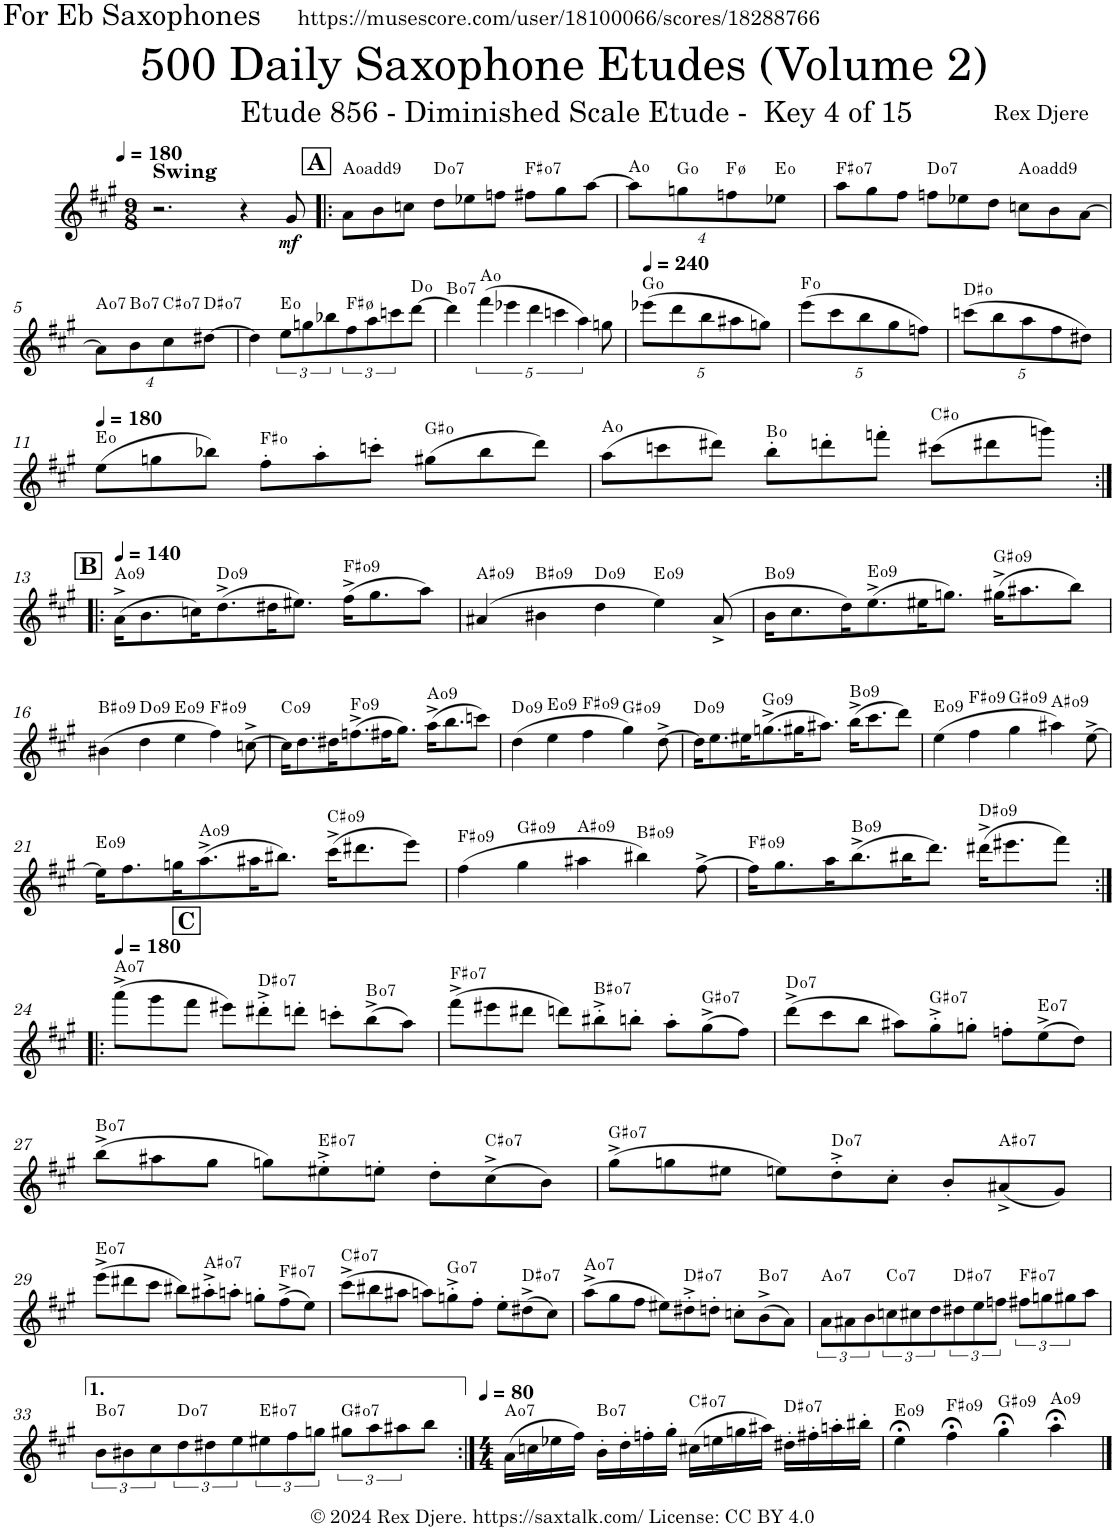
**kern	**dynam	**harte
*part1	*part1	*part1
*staff1	*staff1	*
*I"Alto Saxophone	*	*
*I'A. Sax.	*	*
*clefG2	*	*
*Trd5c9	*	*
*k[f#c#g#]	*	*
*M9/8	*	*
*MM180	*	*
=1	=1	=1
!LO:TX:a:B:t=Swing	!	!
2.r	.	.
4r	.	.
!	!LO:DY:b	!
8g#/	mf	.
!!LO:REH:place=s1:a:B:cj:fs=14:t=A
=2!|:	=2!|:	=2!|:
8a\L	.	A:dim(9)
8b\	.	.
8ccn\J	.	.
!	!	!LO:H:kt=7
8dd\L	.	D:dim7
8ee-X\	.	.
8ffn\J	.	.
!	!	!LO:H:kt=7
8ff#X\L	.	F#:dim7
8gg#\	.	.
[8aa\J	.	.
=3	=3	=3
*Xbrackettup	*	*
32%9aa\L]	.	A:dim
32%9ggn\	.	G:dim
32%9ffn\	.	F:hdim7
32%9ee-X\J	.	E:dim
=4	=4	=4
!	!	!LO:H:kt=7
8aa\L	.	F#:dim7
8gg#\	.	.
8ff#\J	.	.
!	!	!LO:H:kt=7
8ffn\L	.	D:dim7
8ee-X\	.	.
8dd\J	.	.
8ccn\L	.	A:dim(9)
8b\	.	.
[8a\J	.	.
!!LO:LB:g=z
=5	=5	=5
!	!	!LO:H:kt=7
32%9a\L]	.	A:dim7
!	!	!LO:H:kt=7
32%9b\	.	B:dim7
!	!	!LO:H:kt=7
32%9cc#\	.	C#:dim7
!	!	!LO:H:kt=7
[32%9dd#X\J	.	D#:dim7
=6	=6	=6
4dd#\]	.	.
8ee\L	.	E:dim
8ggn\	.	.
8bb-X\	.	.
8ff#\	.	F#:hdim7
8aa\	.	.
8cccn\	.	.
[8ddd\J	.	D:dim
=7	=7	=7
!	!	!LO:H:kt=7
4ddd\]	.	B:dim7
*brackettup	*	*
(20%3fff#\	.	A:dim
20%3eee-X\	.	.
20%3ddd\	.	.
20%3cccn\	.	.
20%3aa\)	.	.
8ggn\	.	.
=8	=8	=8
*Xbrackettup	*	*
*MM240	*	*
(40%9eee-X\L	.	G:dim
40%9ddd\	.	.
40%9bb\	.	.
40%9aa#X\	.	.
40%9ggn\J)	.	.
=9	=9	=9
(40%9eee\L	.	F:dim
40%9ccc#\	.	.
40%9bb\	.	.
40%9gg#\	.	.
40%9ffn\J)	.	.
=10	=10	=10
(40%9cccn\L	.	D#:dim
40%9bb\	.	.
40%9aa\	.	.
40%9ff#\	.	.
40%9dd#X\J)	.	.
!!LO:LB:g=z
=11	=11	=11
*MM180	*	*
(8ee\L	.	E:dim
8ggn\	.	.
8bb-X\J)	.	.
8ff#'\L	.	F#:dim
8aa'\	.	.
8cccn'\J	.	.
(8gg#X\L	.	G#:dim
8bb-\	.	.
8ddd\J)	.	.
=12	=12	=12
(8aa\L	.	A:dim
8cccn\	.	.
8ddd#X\J)	.	.
8bb'\L	.	B:dim
8dddn'\	.	.
8fffn'\J	.	.
(8ccc#X\L	.	C#:dim
8ddd#X\	.	.
8gggn\J)	.	.
!!LO:LB:g=z
=13:|!|:	=13:|!|:	=13:|!|:
!!LO:REH:place=s1:a:B:cj:fs=14:t=B
*MM140	*	*
!	!	!LO:H:kt=7
(16a^\KL	.	A:dim7(9)
8.b\	.	.
16ccn\K)	.	.
!	!	!LO:H:kt=7
(8.dd^\	.	D:dim7(9)
16dd#X\K	.	.
8.ee#X\J)	.	.
!	!	!LO:H:kt=7
(16ff#^\KL	.	F#:dim7(9)
8.gg#\	.	.
8aa\J)	.	.
=14	=14	=14
!	!	!LO:H:kt=7
(4a#X/	.	A#:dim7(9)
!	!	!LO:H:kt=7
4b#X\	.	B#:dim7(9)
!	!	!LO:H:kt=7
4dd\	.	D:dim7(9)
!	!	!LO:H:kt=7
4ee\)	.	E:dim7(9)
(8a#^/	.	.
=15	=15	=15
!	!	!LO:H:kt=7
16b\KL	.	B:dim7(9)
8.cc#\	.	.
16dd\K)	.	.
!	!	!LO:H:kt=7
(8.ee^\	.	E:dim7(9)
16ee#X\K	.	.
8.ggn\J)	.	.
!	!	!LO:H:kt=7
(16gg#X^\KL	.	G#:dim7(9)
8.aa#X\	.	.
8bb\J)	.	.
!!LO:LB:g=z
=16	=16	=16
!	!	!LO:H:kt=7
(4b#X\	.	B#:dim7(9)
!	!	!LO:H:kt=7
4dd\	.	D:dim7(9)
!	!	!LO:H:kt=7
4ee\	.	E:dim7(9)
!	!	!LO:H:kt=7
4ff#\)	.	F#:dim7(9)
[8ccn^\	.	.
=17	=17	=17
!	!	!LO:H:kt=7
16cc\KL]	.	C:dim7(9)
8.dd\	.	.
16dd#X\K	.	.
!	!	!LO:H:kt=7
(8.ffn^\	.	F:dim7(9)
16ff#X\K	.	.
8.gg#\J)	.	.
!	!	!LO:H:kt=7
(16aa^\KL	.	A:dim7(9)
8.bb\	.	.
8cccn\J)	.	.
=18	=18	=18
!	!	!LO:H:kt=7
(4dd\	.	D:dim7(9)
!	!	!LO:H:kt=7
4ee\	.	E:dim7(9)
!	!	!LO:H:kt=7
4ff#\	.	F#:dim7(9)
!	!	!LO:H:kt=7
4gg#\)	.	G#:dim7(9)
[8dd^\	.	.
=19	=19	=19
!	!	!LO:H:kt=7
16dd\KL]	.	D:dim7(9)
8.ee\	.	.
16ee#X\K	.	.
!	!	!LO:H:kt=7
(8.ggn^\	.	G:dim7(9)
16gg#X\K	.	.
8.aa#X\J)	.	.
!	!	!LO:H:kt=7
(16bb^\KL	.	B:dim7(9)
8.ccc#\	.	.
8ddd\J)	.	.
=20	=20	=20
!	!	!LO:H:kt=7
(4ee\	.	E:dim7(9)
!	!	!LO:H:kt=7
4ff#\	.	F#:dim7(9)
!	!	!LO:H:kt=7
4gg#\	.	G#:dim7(9)
!	!	!LO:H:kt=7
4aa#X\)	.	A#:dim7(9)
[8ee^\	.	.
!!LO:LB:g=z
=21	=21	=21
!	!	!LO:H:kt=7
16ee\KL]	.	E:dim7(9)
8.ff#\	.	.
16ggn\K	.	.
!	!	!LO:H:kt=7
(8.aa^\	.	A:dim7(9)
16aa#X\K	.	.
8.bb#X\J)	.	.
!	!	!LO:H:kt=7
(16ccc#^\KL	.	C#:dim7(9)
8.ddd#X\	.	.
8eee\J)	.	.
=22	=22	=22
!	!	!LO:H:kt=7
(4ff#\	.	F#:dim7(9)
!	!	!LO:H:kt=7
4gg#\	.	G#:dim7(9)
!	!	!LO:H:kt=7
4aa#X\	.	A#:dim7(9)
!	!	!LO:H:kt=7
4bb#X\)	.	B#:dim7(9)
[8ff#^\	.	.
=23	=23	=23
!	!	!LO:H:kt=7
16ff#\KL]	.	F#:dim7(9)
8.gg#\	.	.
16aa\K	.	.
!	!	!LO:H:kt=7
(8.bb^\	.	B:dim7(9)
16bb#X\K	.	.
8.ddd\J)	.	.
!	!	!LO:H:kt=7
(16ddd#X^\KL	.	D#:dim7(9)
8.eee#X\	.	.
8fff#\J)	.	.
!!LO:LB:g=z
=24:|!|:	=24:|!|:	=24:|!|:
!!LO:REH:place=s1:a:B:cj:fs=14:t=C:qo=1
*MM180	*	*
!	!	!LO:H:kt=7
(8aaa^\L	.	A:dim7
8ggg#\	.	.
8fff#\J	.	.
8eee#X\L)	.	.
!	!	!LO:H:kt=7
8ddd#X'^\	.	D#:dim7
8dddn'\J	.	.
8cccn'\L	.	.
!	!	!LO:H:kt=7
(8bb^\	.	B:dim7
8aa\J)	.	.
=25	=25	=25
!	!	!LO:H:kt=7
(8fff#^\L	.	F#:dim7
8eee#X\	.	.
8ddd#X\J	.	.
8dddn\L)	.	.
!	!	!LO:H:kt=7
8bb#X'^\	.	B#:dim7
8bbn'\J	.	.
8aa'\L	.	.
!	!	!LO:H:kt=7
(8gg#^\	.	G#:dim7
8ff#\J)	.	.
=26	=26	=26
!	!	!LO:H:kt=7
(8ddd^\L	.	D:dim7
8ccc#\	.	.
8bb\J	.	.
8aa#X\L)	.	.
!	!	!LO:H:kt=7
8gg#'^\	.	G#:dim7
8ggn'\J	.	.
8ffn'\L	.	.
!	!	!LO:H:kt=7
(8ee^\	.	E:dim7
8dd\J)	.	.
!!LO:LB:g=z
=27	=27	=27
!	!	!LO:H:kt=7
(8bb^\L	.	B:dim7
8aa#X\	.	.
8gg#\J	.	.
8ggn\L)	.	.
!	!	!LO:H:kt=7
8ee#X'^\	.	E#:dim7
8een'\J	.	.
8dd'\L	.	.
!	!	!LO:H:kt=7
(8cc#^\	.	C#:dim7
8b\J)	.	.
=28	=28	=28
!	!	!LO:H:kt=7
(8gg#^\L	.	G#:dim7
8ggn\	.	.
8ee#X\J	.	.
8een\L)	.	.
!	!	!LO:H:kt=7
8dd'^\	.	D:dim7
8cc#'\J	.	.
8b'/L	.	.
!	!	!LO:H:kt=7
(8a#X^/	.	A#:dim7
8g#/J)	.	.
!!LO:LB:g=z
=29	=29	=29
!	!	!LO:H:kt=7
(8eee^\L	.	E:dim7
8ddd#X\	.	.
8ccc#\J	.	.
8bb#X\L)	.	.
!	!	!LO:H:kt=7
8aa#X'^\	.	A#:dim7
8aan'\J	.	.
8ggn'\L	.	.
!	!	!LO:H:kt=7
(8ff#^\	.	F#:dim7
8ee\J)	.	.
=30	=30	=30
!	!	!LO:H:kt=7
(8ccc#^\L	.	C#:dim7
8bb#X\	.	.
8aa#X\J	.	.
8aan\L)	.	.
!	!	!LO:H:kt=7
8ggn'^\	.	G:dim7
8ff#'\J	.	.
8ee'\L	.	.
!	!	!LO:H:kt=7
(8dd#X^\	.	D#:dim7
8cc#\J)	.	.
=31	=31	=31
!	!	!LO:H:kt=7
(8aa^\L	.	A:dim7
8gg#\	.	.
8ff#\J	.	.
8ee#X\L)	.	.
!	!	!LO:H:kt=7
8dd#X'^\	.	D#:dim7
8ddn'\J	.	.
8ccn'\L	.	.
!	!	!LO:H:kt=7
(8b^\	.	B:dim7
8a\J)	.	.
=32	=32	=32
*brackettup	*	*
!	!	!LO:H:kt=7
12a\L	.	A:dim7
12a#X\	.	.
12b\	.	.
!	!	!LO:H:kt=7
12ccn\	.	C:dim7
12cc#X\	.	.
12dd\	.	.
!	!	!LO:H:kt=7
12dd#X\	.	D#:dim7
12ee\	.	.
12ffn\J	.	.
!	!	!LO:H:kt=7
12ff#X\L	.	F#:dim7
12ggn\	.	.
12gg#X\	.	.
8aa\J	.	.
!!LO:LB:g=z
=33	=33	=33
!	!	!LO:H:kt=7
12b\L	.	B:dim7
12b#X\	.	.
12cc#\	.	.
!	!	!LO:H:kt=7
12dd\	.	D:dim7
12dd#X\	.	.
12ee\	.	.
!	!	!LO:H:kt=7
12ee#X\	.	E#:dim7
12ff#\	.	.
12ggn\J	.	.
!	!	!LO:H:kt=7
12gg#X\L	.	G#:dim7
12aa\	.	.
12aa#X\	.	.
8bb\J	.	.
=34:|!	=34:|!	=34:|!
*M4/4	*	*
*MM80	*	*
!	!	!LO:H:kt=7
(16a\LL	.	A:dim7
16ccn\	.	.
16ee-X\	.	.
16ff#\JJ)	.	.
!	!	!LO:H:kt=7
16b'\LL	.	B:dim7
16dd'\	.	.
16ffn'\	.	.
16gg#'\JJ	.	.
!	!	!LO:H:kt=7
(16cc#X\LL	.	C#:dim7
16een\	.	.
16ggn\	.	.
16aa#X\JJ)	.	.
!	!	!LO:H:kt=7
16dd#X'\LL	.	D#:dim7
16ff#X'\	.	.
16aan'\	.	.
16bb#X'\JJ	.	.
=35	=35	=35
!	!	!LO:H:kt=7
4ee;<\	.	E:dim7(9)
!	!	!LO:H:kt=7
4ff#;<\	.	F#:dim7(9)
!	!	!LO:H:kt=7
4gg#;<\	.	G#:dim7(9)
!	!	!LO:H:kt=7
4aa;<\	.	A:dim7(9)
==	==	==
*-	*-	*-
